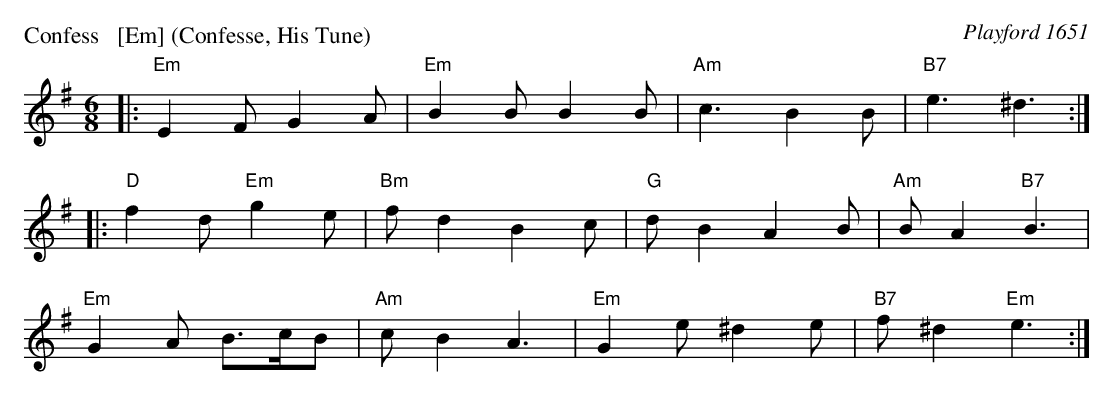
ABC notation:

X:1
P: Confess   [Em] (Confesse, His Tune)
O: Playford 1651
M: 6/8
L: 1/8
K: Em
|:\
"Em"E2F G2A | "Em"B2B B2B |\
"Am"c3 B2B | "B7"e3 ^d3 :|
|:\
"D"f2d "Em"g2e | "Bm"fd2 B2c |\
"G"dB2 A2B | "Am"BA2 "B7"B3 |
"Em"G2A B>cB | "Am"cB2 A3 |\
"Em"G2e ^d2e | "B7"f^d2 "Em"e3 :|
